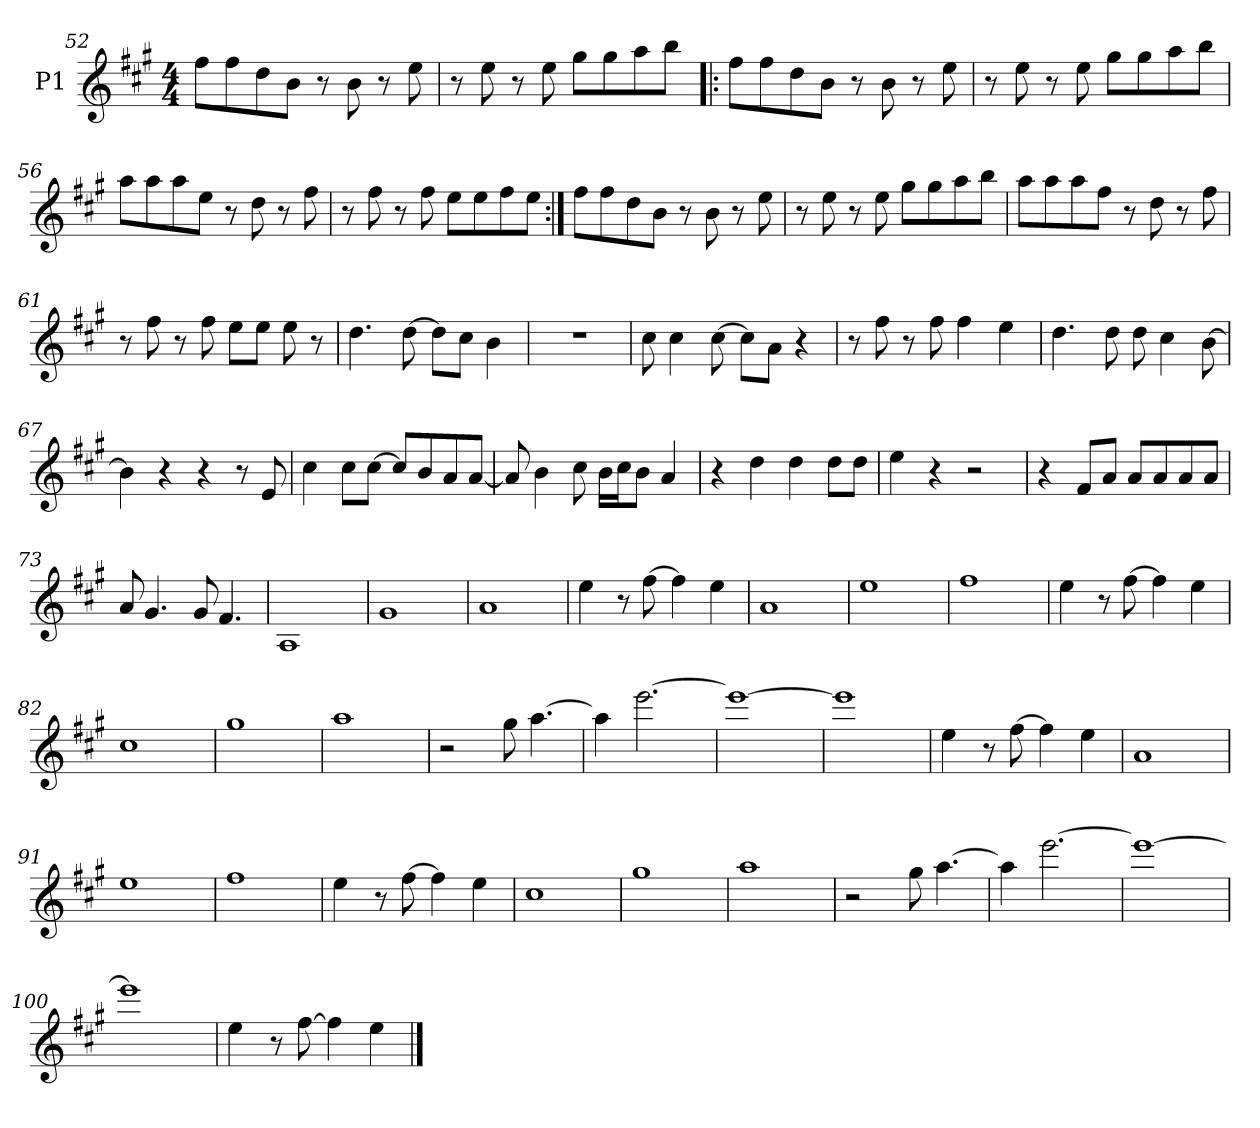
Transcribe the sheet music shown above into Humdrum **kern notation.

**kern
*part1
*staff1
*I"P1
!!LO:LB:g=z
*clefG2
*k[f#c#g#]
*A:
*M4/4
=52
8ff#\L
8ff#\
8dd\
8b\J
8r
8b\
8r
8ee\
=53
8r
8ee\
8r
8ee\
8gg#\L
8gg#\
8aa\
8bb\J
=54!|:
8ff#\L
8ff#\
8dd\
8b\J
8r
8b\
8r
8ee\
=55
8r
8ee\
8r
8ee\
8gg#\L
8gg#\
8aa\
8bb\J
!!LO:LB:g=z
=56
8aa\L
8aa\
8aa\
8ee\J
8r
8dd\
8r
8ff#\
=57
8r
8ff#\
8r
8ff#\
8ee\L
8ee\
8ff#\
8ee\J
=58:|!
8ff#\L
8ff#\
8dd\
8b\J
8r
8b\
8r
8ee\
=59
8r
8ee\
8r
8ee\
8gg#\L
8gg#\
8aa\
8bb\J
!!LO:PB:g=z
=60
8aa\L
8aa\
8aa\
8ff#\J
8r
8dd\
8r
8ff#\
=61
8r
8ff#\
8r
8ff#\
8ee\L
8ee\J
8ee\
8r
=62
4.dd\
[>8dd\
8dd\L]
8cc#\J
4b\
=63
1r
=64
8cc#\
4cc#\
[>8cc#\
8cc#\L]
8a\J
4r
!!LO:LB:g=z
=65
8r
8ff#\
8r
8ff#\
4ff#\
4ee\
=66
4.dd\
8dd\
8dd\
4cc#\
[>8b\
=67
4b\]
4r
4r
8r
8e/
=68
4cc#\
8cc#\L
[>8cc#\J
8cc#/L]
8b/
8a/
[<8a/J
=69
8a/]
4b\
8cc#\
16b\LL
16cc#\J
8b\J
4a/
!!LO:LB:g=z
=70
4r
4dd\
4dd\
8dd\L
8dd\J
=71
4ee\
4r
2r
=72
4r
8f#/L
8a/J
8a/L
8a/
8a/
8a/J
=73
8a/
4.g#/
8g#/
4.f#/
=74
1A
=75
1g#
=76
1a
!!LO:LB:g=z
=77
4ee\
8r
[>8ff#\
4ff#\]
4ee\
=78
1a
=79
1ee
=80
1ff#
=81
4ee\
8r
[>8ff#\
4ff#\]
4ee\
=82
1cc#
=83
1gg#
=84
1aa
!!LO:LB:g=z
=85
2r
8gg#\
[>4.aa\
=86
4aa\]
[>2.eee\
=87
1eee_
=88
1eee]
=89
4ee\
8r
[>8ff#\
4ff#\]
4ee\
=90
1a
=91
1ee
=92
1ff#
!!LO:LB:g=z
=93
4ee\
8r
[>8ff#\
4ff#\]
4ee\
=94
1cc#
=95
1gg#
=96
1aa
=97
2r
8gg#\
[>4.aa\
!!LO:LB:g=z
=98
4aa\]
[>2.eee\
=99
1eee_
=100
1eee]
=101
4ee\
8r
[>8ff#\
4ff#\]
4ee\
==
*-
